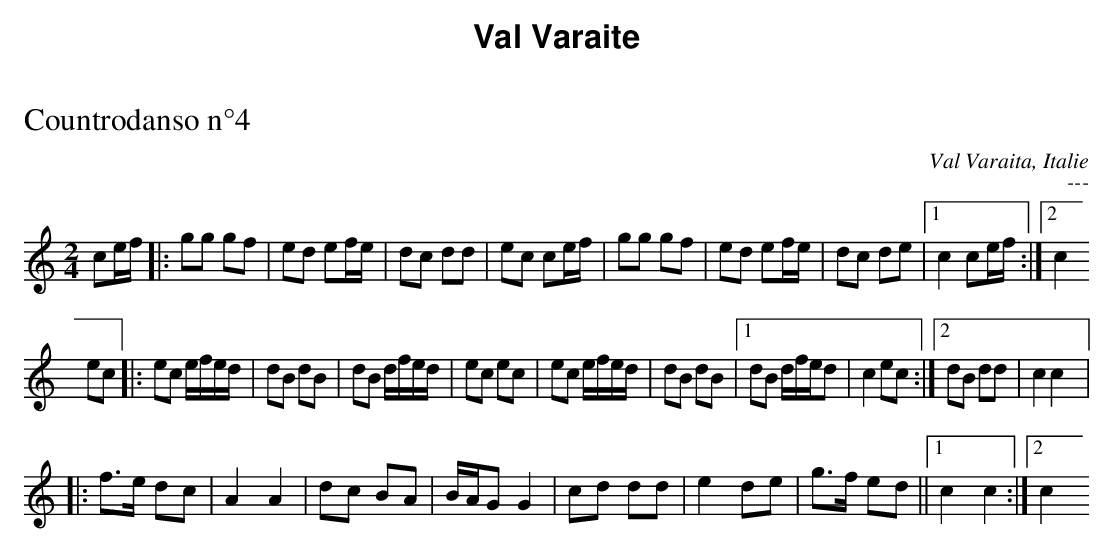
X:1
T:Countrodanso n°4
O:Val Varaita, Italie
M:2/4
L:1/8
K:C
ce/2f/2|:gg gf|ed ef/2e/2|dc dd|ec ce/2f/2|gg gf|ed ef/2e/2|dc de| [1 c2 ce/2f/2 :| [2 c2
ec|:ec e/2f/2e/2d/2|dB dB|dB d/2f/2e/2d/2|ec ec|ec e/2f/2e/2d/2|dB dB| [1 dB d/2f/2e/2d|c2 ec:| [2 dB dd|c2 c2|:
f>e dc|A2 A2|dc BA|B/2A/2G G2|cd dd|e2 de|g>f ed|| [1 c2 c2:| [2 c2
